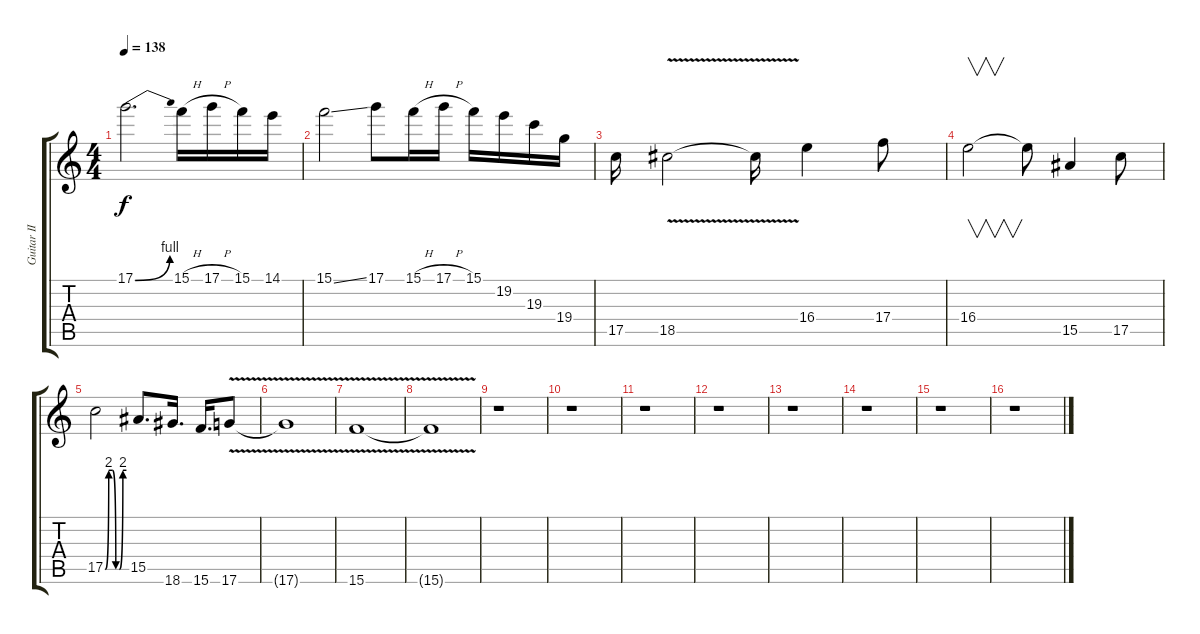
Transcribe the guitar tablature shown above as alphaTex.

\track ("Guitar II" "Guitar II") {instrument distortionguitar}
\staff {score tabs}
\tuning (D4 A3 F3 C3 G2 D2) {hide}
\ts (4 4)
\tempo 138
\clef g2
\ks c
17.1{be (bend 0 0 60 4)}.2{d dy f} 15.1{h}.16 17.1{h}.16 15.1.16 14.1.16 |
15.1{ss}.2 17.1.8 15.1{h}.16 17.1{h}.16 15.1.16 19.2.16 19.3.16 19.4.16 |
17.5.16 18.5{v}.2 18.5{t}.16 16.4.4 17.4.8 |
16.4.2{v} 16.4{t}.8 15.5.4 17.5.8 |
17.5{be (custom 0 0 10 8 20 8 30 0 40 0 50 8 60 8)}.2 15.5.8{d} 18.6.16{d} 15.6.16{d} 17.6{v}.8 |
17.6{v t}.1 |
15.6{v}.1 |
15.6{v t}.1 |
r.1 |
r.1 |
r.1 |
r.1 |
r.1 |
r.1 |
r.1 |
r.1
